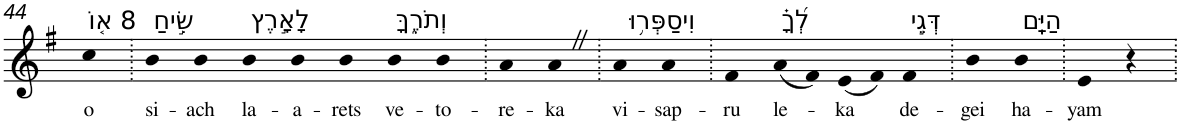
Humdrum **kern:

**kern	**text
*part1	*part1
*staff1	*staff1
*I"Piano	*
*I'Pno	*
!!LO:PB:g=z
*clefG2	*
*k[f#]	*
*G:	*
=44	=44
!LO:TX:a:t=8 א֤וֹ	!
!	!LO:LY:b
4cc	o
=45.	=45.
!LO:TX:a:t=שִׂ֣יחַ	!
!	!LO:LY:b
4b	si-
!	!LO:LY:b
4b	-ach
!LO:TX:a:t=לָאָ֣רֶץ	!
!	!LO:LY:b
4b	la-
!	!LO:LY:b
4b	-a-
!	!LO:LY:b
4b	-rets
!LO:TX:a:t=וְתֹרֶ֑ךָּ	!
!	!LO:LY:b
4b	ve-
!	!LO:LY:b
4b	-to-
=46.	=46.
!	!LO:LY:b
4a	-re-
!	!LO:LY:b
4aZ	-ka
=47.	=47.
!LO:TX:a:t=וִיסַפְּר֥וּ	!
!	!LO:LY:b
4a	vi-
!	!LO:LY:b
4a	-sap-
=48.	=48.
!	!LO:LY:b
4f#	-ru
!LO:TX:a:t=לְ֝ךָ֗	!
!	!LO:LY:b
(8a	le-
8f#)	.
!	!LO:LY:b
(8e	-ka
8f#)	.
!LO:TX:a:t=דְּגֵ֣י	!
!	!LO:LY:b
4f#	de-
=49.	=49.
!	!LO:LY:b
4b	-gei
!LO:TX:a:t=הַיָּֽם	!
!	!LO:LY:b
4b	ha-
=50.	=50.
!	!LO:LY:b
4e	-yam
4r	.
=.	=.
*-	*-
